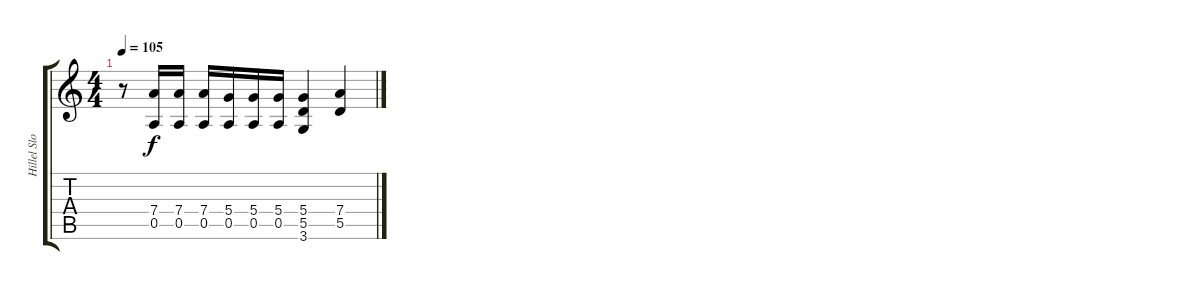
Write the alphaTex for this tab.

\track ("Hillel Slovak" "Hillel Slo") {instrument distortionguitar}
\staff {score tabs}
\tuning (E4 B3 G3 D3 A2 E2) {hide}
\ts (4 4)
\tempo 105
\clef g2
\ks c
r.8{dy f} (7.4 0.5).16 (7.4 0.5).16 (7.4 0.5).16 (5.4 0.5).16 (5.4 0.5).16 (5.4 0.5).16 (5.4 5.5 3.6).4 (7.4 5.5).4
